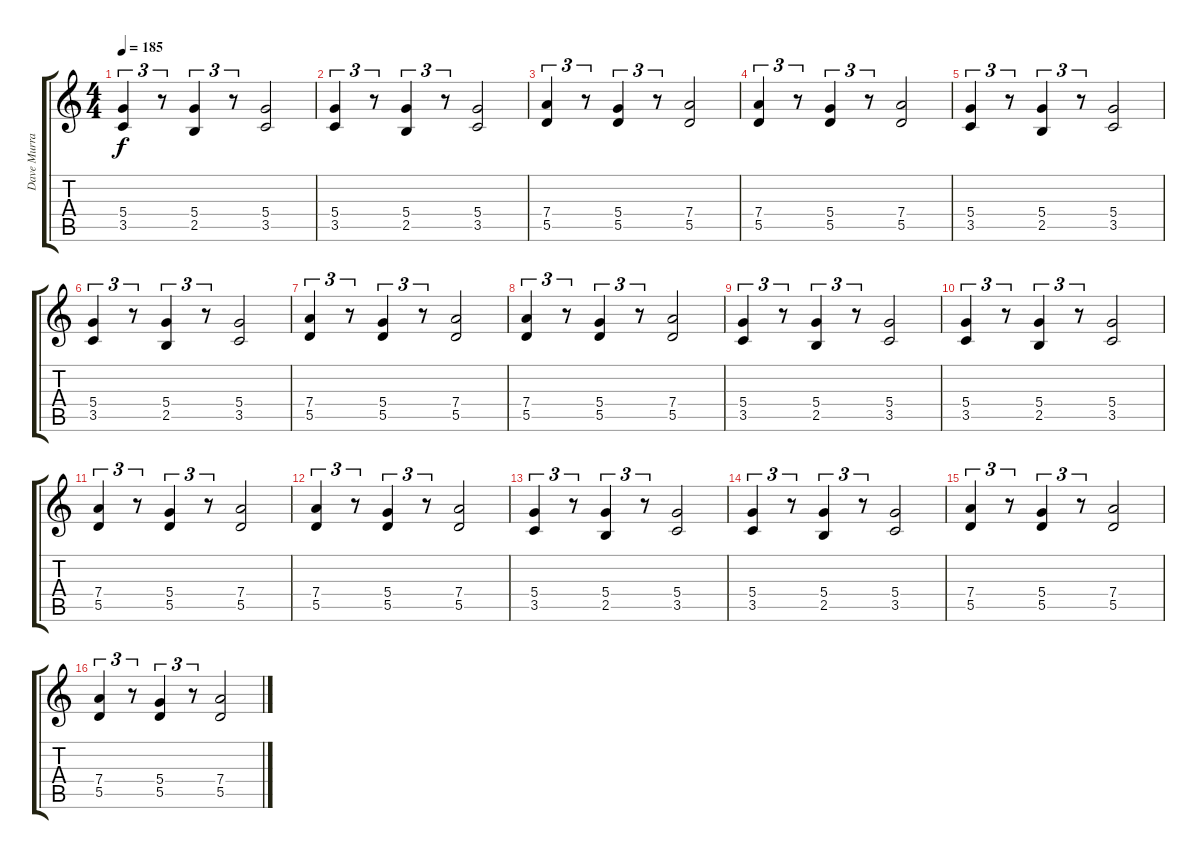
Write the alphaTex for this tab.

\track ("Dave Murray" "Dave Murra") {instrument distortionguitar}
\staff {score tabs}
\tuning (E4 B3 G3 D3 A2 E2) {hide}
\ts (4 4)
\tempo 185
\clef g2
\ks c
(5.4 3.5).4{tu (3 2) dy f} r.8{tu (3 2)} (5.4 2.5).4{tu (3 2)} r.8{tu (3 2)} (5.4 3.5).2 |
(5.4 3.5).4{tu (3 2)} r.8{tu (3 2)} (5.4 2.5).4{tu (3 2)} r.8{tu (3 2)} (5.4 3.5).2 |
(7.4 5.5).4{tu (3 2)} r.8{tu (3 2)} (5.4 5.5).4{tu (3 2)} r.8{tu (3 2)} (7.4 5.5).2 |
(7.4 5.5).4{tu (3 2)} r.8{tu (3 2)} (5.4 5.5).4{tu (3 2)} r.8{tu (3 2)} (7.4 5.5).2 |
(5.4 3.5).4{tu (3 2)} r.8{tu (3 2)} (5.4 2.5).4{tu (3 2)} r.8{tu (3 2)} (5.4 3.5).2 |
(5.4 3.5).4{tu (3 2)} r.8{tu (3 2)} (5.4 2.5).4{tu (3 2)} r.8{tu (3 2)} (5.4 3.5).2 |
(7.4 5.5).4{tu (3 2)} r.8{tu (3 2)} (5.4 5.5).4{tu (3 2)} r.8{tu (3 2)} (7.4 5.5).2 |
(7.4 5.5).4{tu (3 2)} r.8{tu (3 2)} (5.4 5.5).4{tu (3 2)} r.8{tu (3 2)} (7.4 5.5).2 |
(5.4 3.5).4{tu (3 2)} r.8{tu (3 2)} (5.4 2.5).4{tu (3 2)} r.8{tu (3 2)} (5.4 3.5).2 |
(5.4 3.5).4{tu (3 2)} r.8{tu (3 2)} (5.4 2.5).4{tu (3 2)} r.8{tu (3 2)} (5.4 3.5).2 |
(7.4 5.5).4{tu (3 2)} r.8{tu (3 2)} (5.4 5.5).4{tu (3 2)} r.8{tu (3 2)} (7.4 5.5).2 |
(7.4 5.5).4{tu (3 2)} r.8{tu (3 2)} (5.4 5.5).4{tu (3 2)} r.8{tu (3 2)} (7.4 5.5).2 |
(5.4 3.5).4{tu (3 2)} r.8{tu (3 2)} (5.4 2.5).4{tu (3 2)} r.8{tu (3 2)} (5.4 3.5).2 |
(5.4 3.5).4{tu (3 2)} r.8{tu (3 2)} (5.4 2.5).4{tu (3 2)} r.8{tu (3 2)} (5.4 3.5).2 |
(7.4 5.5).4{tu (3 2)} r.8{tu (3 2)} (5.4 5.5).4{tu (3 2)} r.8{tu (3 2)} (7.4 5.5).2 |
(7.4 5.5).4{tu (3 2)} r.8{tu (3 2)} (5.4 5.5).4{tu (3 2)} r.8{tu (3 2)} (7.4 5.5).2
